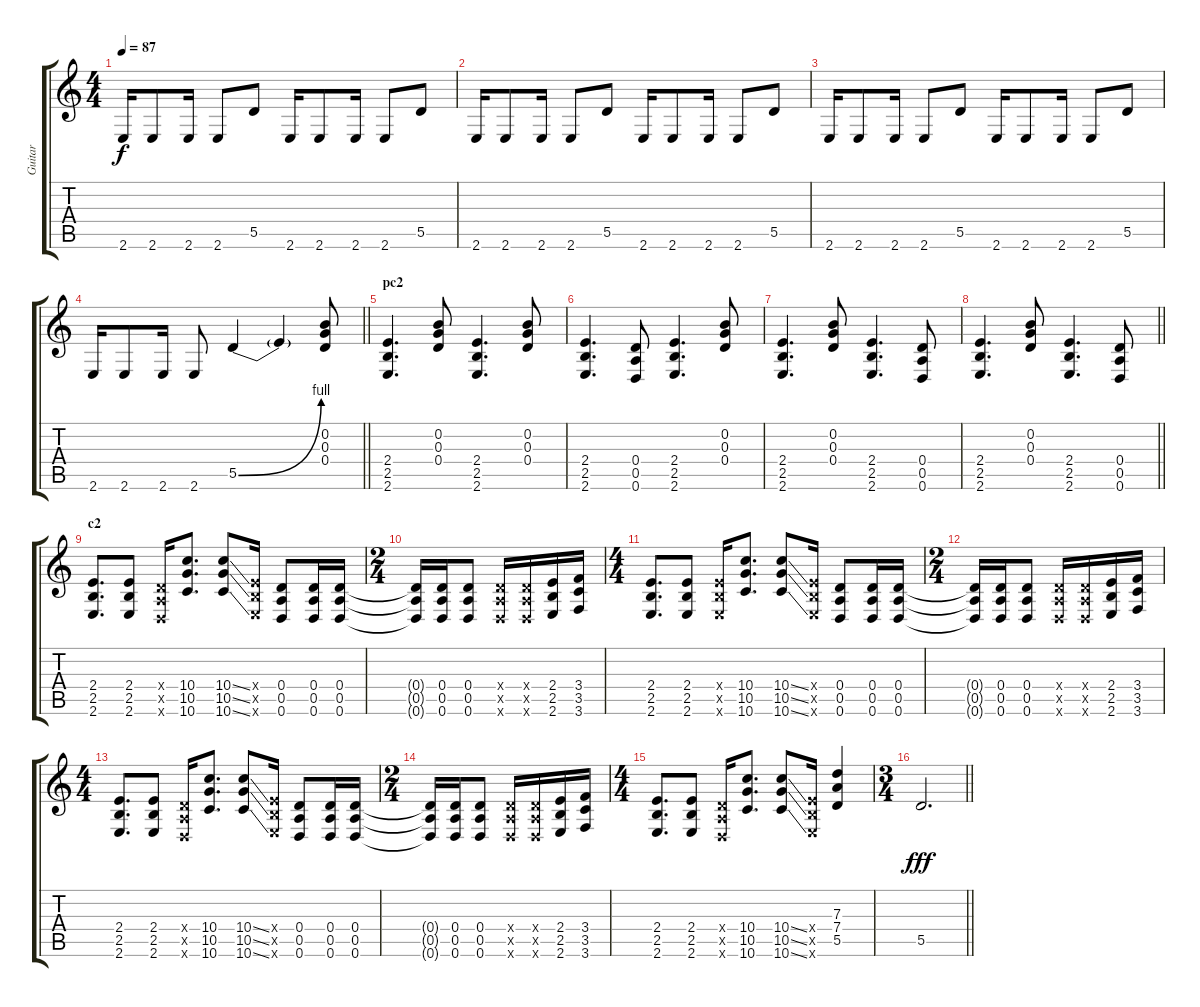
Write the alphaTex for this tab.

\track ("Guitar" "Guitar") {instrument overdrivenguitar}
\staff {score tabs}
\tuning (E4 B3 G3 D3 A2 D2) {hide}
\ts (4 4)
\tempo 87
\clef g2
\ks c
2.6.16{dy f} 2.6.8 2.6.16 2.6.8 5.5.8 2.6.16 2.6.8 2.6.16 2.6.8 5.5.8 |
2.6.16 2.6.8 2.6.16 2.6.8 5.5.8 2.6.16 2.6.8 2.6.16 2.6.8 5.5.8 |
2.6.16 2.6.8 2.6.16 2.6.8 5.5.8 2.6.16 2.6.8 2.6.16 2.6.8 5.5.8 |
\barLineRight lightlight
2.6.16 2.6.8 2.6.16 2.6.8 5.5{be (bend 0 0 60 4)}.4 5.5{t}.4 (0.2 0.3 0.4).8 |
\section ("" "pc2")
(2.4 2.5 2.6).4{d} (0.2 0.3 0.4).8 (2.4 2.5 2.6).4{d} (0.2 0.3 0.4).8 |
(2.4 2.5 2.6).4{d} (0.4 0.5 0.6).8 (2.4 2.5 2.6).4{d} (0.2 0.3 0.4).8 |
(2.4 2.5 2.6).4{d} (0.2 0.3 0.4).8 (2.4 2.5 2.6).4{d} (0.4 0.5 0.6).8 |
\barLineRight lightlight
(2.4 2.5 2.6).4{d} (0.2 0.3 0.4).8 (2.4 2.5 2.6).4{d} (0.4 0.5 0.6).8 |
\section ("" "c2")
(2.4 2.5 2.6).8{d} (2.4 2.5 2.6).8 (0.4{x} 0.5{x} 0.6{x}).16 (10.4 10.5 10.6).8{d} (10.4{ss} 10.5{ss} 10.6{ss}).8 (2.4{x} 2.5{x} 2.6{x}).16 (0.4 0.5 0.6).8 (0.4 0.5 0.6).16 (0.4 0.5 0.6).16 |
\ts (2 4)
(0.4{t} 0.5{t} 0.6{t}).16 (0.4 0.5 0.6).16 (0.4 0.5 0.6).8 (0.4{x} 0.5{x} 0.6{x}).16 (0.4{x} 0.5{x} 0.6{x}).16 (2.4 2.5 2.6).16 (3.4 3.5 3.6).16 |
\ts (4 4)
(2.4 2.5 2.6).8{d} (2.4 2.5 2.6).8 (2.4{x} 2.5{x} 2.6{x}).16 (10.4 10.5 10.6).8{d} (10.4{ss} 10.5{ss} 10.6{ss}).8 (2.4{x} 2.5{x} 2.6{x}).16 (0.4 0.5 0.6).8 (0.4 0.5 0.6).16 (0.4 0.5 0.6).16 |
\ts (2 4)
(0.4{t} 0.5{t} 0.6{t}).16 (0.4 0.5 0.6).16 (0.4 0.5 0.6).8 (0.4{x} 0.5{x} 0.6{x}).16 (0.4{x} 0.5{x} 0.6{x}).16 (2.4 2.5 2.6).16 (3.4 3.5 3.6).16 |
\ts (4 4)
(2.4 2.5 2.6).8{d} (2.4 2.5 2.6).8 (0.4{x} 0.5{x} 0.6{x}).16 (10.4 10.5 10.6).8{d} (10.4{ss} 10.5{ss} 10.6{ss}).8 (2.4{x} 2.5{x} 2.6{x}).16 (0.4 0.5 0.6).8 (0.4 0.5 0.6).16 (0.4 0.5 0.6).16 |
\ts (2 4)
(0.4{t} 0.5{t} 0.6{t}).16 (0.4 0.5 0.6).16 (0.4 0.5 0.6).8 (0.4{x} 0.5{x} 0.6{x}).16 (0.4{x} 0.5{x} 0.6{x}).16 (2.4 2.5 2.6).16 (3.4 3.5 3.6).16 |
\ts (4 4)
(2.4 2.5 2.6).8{d} (2.4 2.5 2.6).8 (0.4{x} 0.5{x} 0.6{x}).16 (10.4 10.5 10.6).8{d} (10.4{ss} 10.5{ss} 10.6{ss}).8 (2.4{x} 2.5{x} 2.6{x}).16 (7.3 7.4 5.5).4 |
\ts (3 4)
\barLineRight lightlight
5.5.2{d dy fff}
